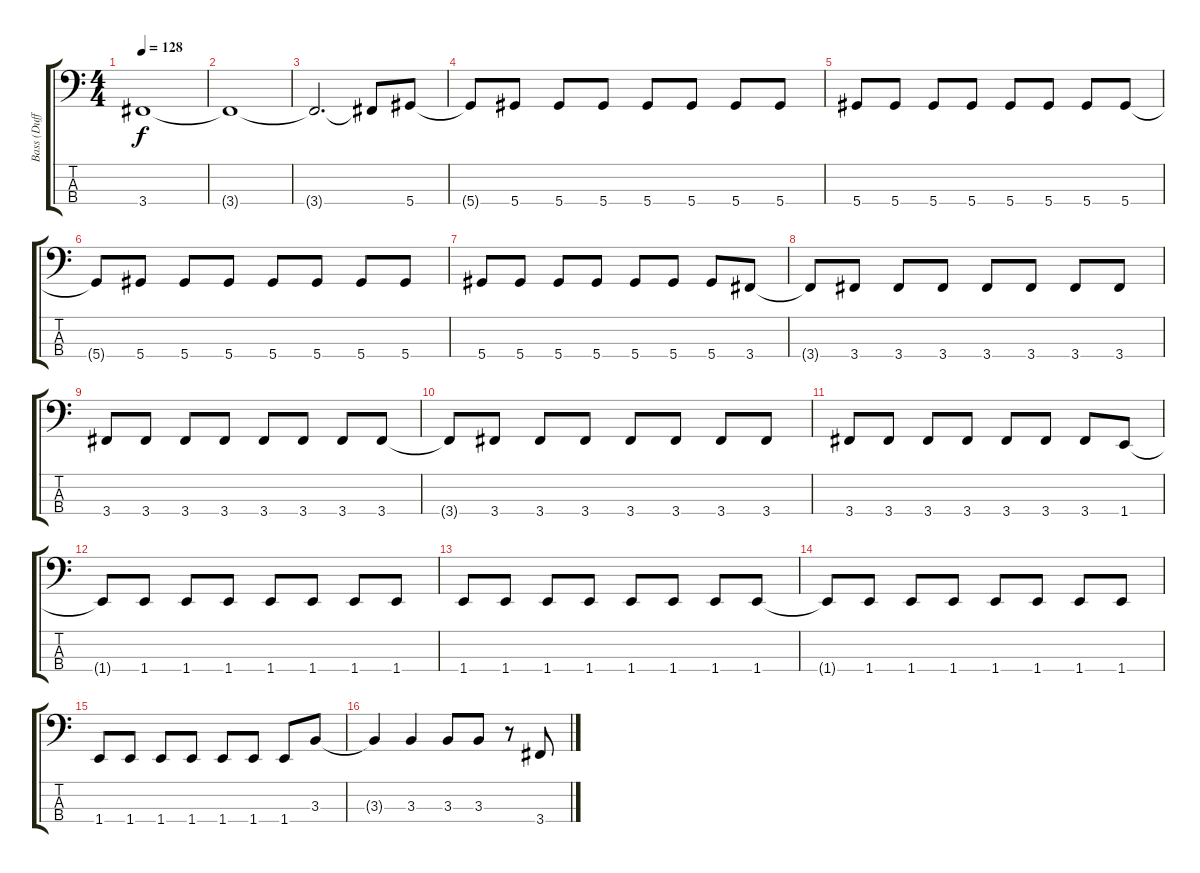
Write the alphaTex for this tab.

\track ("Bass (Duff)" "Bass (Duff") {instrument electricbasspick}
\staff {score tabs}
\tuning (Gb2 Db2 Ab1 Eb1) {hide}
\ts (4 4)
\tempo 128
\clef f4
\ks c
3.4{t}.1{dy f} |
3.4{t}.1 |
3.4{t}.2{d} 3.4{t}.8 5.4.8 |
5.4{t}.8 5.4.8 5.4.8 5.4.8 5.4.8 5.4.8 5.4.8 5.4.8 |
5.4.8 5.4.8 5.4.8 5.4.8 5.4.8 5.4.8 5.4.8 5.4.8 |
5.4{t}.8 5.4.8 5.4.8 5.4.8 5.4.8 5.4.8 5.4.8 5.4.8 |
5.4.8 5.4.8 5.4.8 5.4.8 5.4.8 5.4.8 5.4.8 3.4.8 |
3.4{t}.8 3.4.8 3.4.8 3.4.8 3.4.8 3.4.8 3.4.8 3.4.8 |
3.4.8 3.4.8 3.4.8 3.4.8 3.4.8 3.4.8 3.4.8 3.4.8 |
3.4{t}.8 3.4.8 3.4.8 3.4.8 3.4.8 3.4.8 3.4.8 3.4.8 |
3.4.8 3.4.8 3.4.8 3.4.8 3.4.8 3.4.8 3.4.8 1.4.8 |
1.4{t}.8 1.4.8 1.4.8 1.4.8 1.4.8 1.4.8 1.4.8 1.4.8 |
1.4.8 1.4.8 1.4.8 1.4.8 1.4.8 1.4.8 1.4.8 1.4.8 |
1.4{t}.8 1.4.8 1.4.8 1.4.8 1.4.8 1.4.8 1.4.8 1.4.8 |
1.4.8 1.4.8 1.4.8 1.4.8 1.4.8 1.4.8 1.4.8 3.3.8 |
3.3{t}.4 3.3.4 3.3.8 3.3.8 r.8 3.4.8
